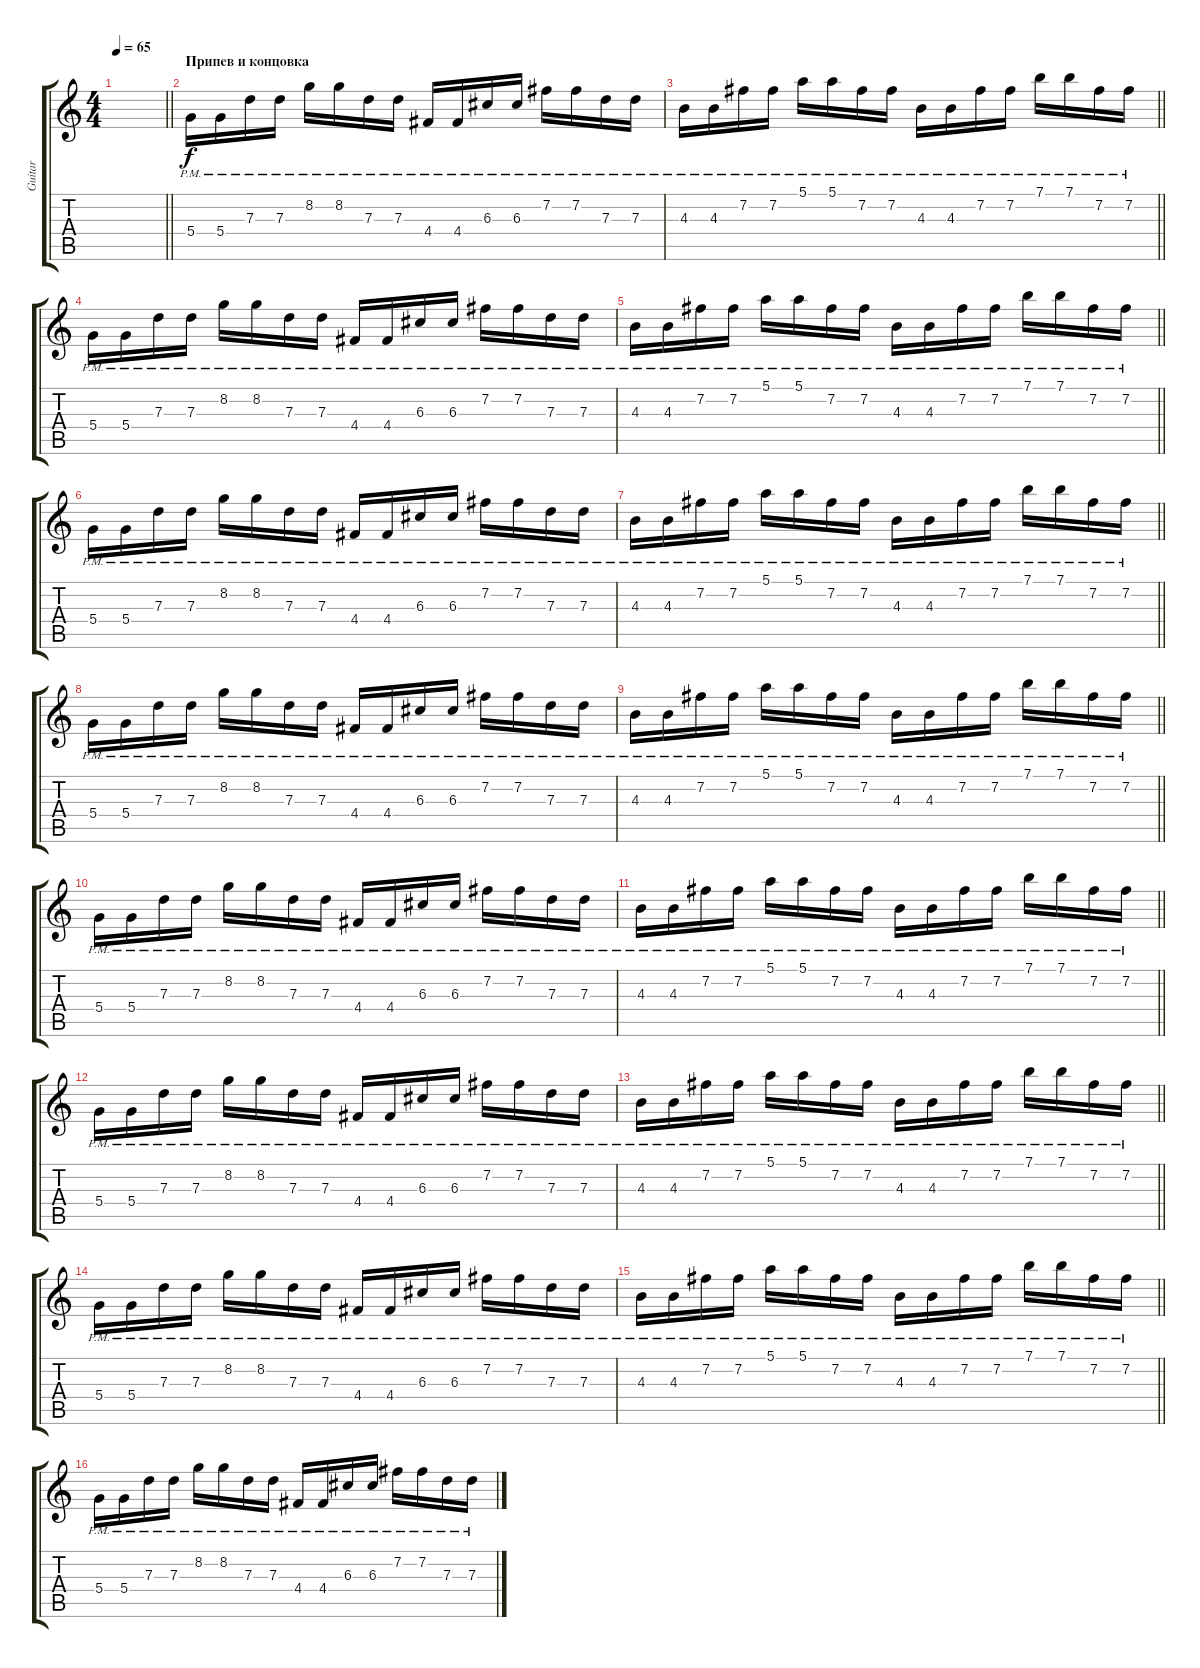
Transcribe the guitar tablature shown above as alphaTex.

\track ("Guitar" "Guitar") {instrument overdrivenguitar}
\staff {score tabs}
\tuning (E4 B3 G3 D3 A2 E2) {hide}
\ts (4 4)
\tempo 65
\clef g2
\barLineRight lightlight
\ks c
|
\section ("" "Припев и концовка")
5.4{pm}.16 5.4{pm}.16 7.3{pm}.16 7.3{pm}.16 8.2{pm}.16 8.2{pm}.16 7.3{pm}.16 7.3{pm}.16 4.4{pm}.16 4.4{pm}.16 6.3{pm}.16 6.3{pm}.16 7.2{pm}.16 7.2{pm}.16 7.3{pm}.16 7.3{pm}.16 |
\barLineRight lightlight
4.3{pm}.16 4.3{pm}.16 7.2{pm}.16 7.2{pm}.16 5.1{pm}.16 5.1{pm}.16 7.2{pm}.16 7.2{pm}.16 4.3{pm}.16 4.3{pm}.16 7.2{pm}.16 7.2{pm}.16 7.1{pm}.16 7.1{pm}.16 7.2{pm}.16 7.2{pm}.16 |
5.4{pm}.16 5.4{pm}.16 7.3{pm}.16 7.3{pm}.16 8.2{pm}.16 8.2{pm}.16 7.3{pm}.16 7.3{pm}.16 4.4{pm}.16 4.4{pm}.16 6.3{pm}.16 6.3{pm}.16 7.2{pm}.16 7.2{pm}.16 7.3{pm}.16 7.3{pm}.16 |
\barLineRight lightlight
4.3{pm}.16 4.3{pm}.16 7.2{pm}.16 7.2{pm}.16 5.1{pm}.16 5.1{pm}.16 7.2{pm}.16 7.2{pm}.16 4.3{pm}.16 4.3{pm}.16 7.2{pm}.16 7.2{pm}.16 7.1{pm}.16 7.1{pm}.16 7.2{pm}.16 7.2{pm}.16 |
5.4{pm}.16 5.4{pm}.16 7.3{pm}.16 7.3{pm}.16 8.2{pm}.16 8.2{pm}.16 7.3{pm}.16 7.3{pm}.16 4.4{pm}.16 4.4{pm}.16 6.3{pm}.16 6.3{pm}.16 7.2{pm}.16 7.2{pm}.16 7.3{pm}.16 7.3{pm}.16 |
\barLineRight lightlight
4.3{pm}.16 4.3{pm}.16 7.2{pm}.16 7.2{pm}.16 5.1{pm}.16 5.1{pm}.16 7.2{pm}.16 7.2{pm}.16 4.3{pm}.16 4.3{pm}.16 7.2{pm}.16 7.2{pm}.16 7.1{pm}.16 7.1{pm}.16 7.2{pm}.16 7.2{pm}.16 |
5.4{pm}.16 5.4{pm}.16 7.3{pm}.16 7.3{pm}.16 8.2{pm}.16 8.2{pm}.16 7.3{pm}.16 7.3{pm}.16 4.4{pm}.16 4.4{pm}.16 6.3{pm}.16 6.3{pm}.16 7.2{pm}.16 7.2{pm}.16 7.3{pm}.16 7.3{pm}.16 |
\barLineRight lightlight
4.3{pm}.16 4.3{pm}.16 7.2{pm}.16 7.2{pm}.16 5.1{pm}.16 5.1{pm}.16 7.2{pm}.16 7.2{pm}.16 4.3{pm}.16 4.3{pm}.16 7.2{pm}.16 7.2{pm}.16 7.1{pm}.16 7.1{pm}.16 7.2{pm}.16 7.2{pm}.16 |
5.4{pm}.16 5.4{pm}.16 7.3{pm}.16 7.3{pm}.16 8.2{pm}.16 8.2{pm}.16 7.3{pm}.16 7.3{pm}.16 4.4{pm}.16 4.4{pm}.16 6.3{pm}.16 6.3{pm}.16 7.2{pm}.16 7.2{pm}.16 7.3{pm}.16 7.3{pm}.16 |
\barLineRight lightlight
4.3{pm}.16 4.3{pm}.16 7.2{pm}.16 7.2{pm}.16 5.1{pm}.16 5.1{pm}.16 7.2{pm}.16 7.2{pm}.16 4.3{pm}.16 4.3{pm}.16 7.2{pm}.16 7.2{pm}.16 7.1{pm}.16 7.1{pm}.16 7.2{pm}.16 7.2{pm}.16 |
5.4{pm}.16 5.4{pm}.16 7.3{pm}.16 7.3{pm}.16 8.2{pm}.16 8.2{pm}.16 7.3{pm}.16 7.3{pm}.16 4.4{pm}.16 4.4{pm}.16 6.3{pm}.16 6.3{pm}.16 7.2{pm}.16 7.2{pm}.16 7.3{pm}.16 7.3{pm}.16 |
\barLineRight lightlight
4.3{pm}.16 4.3{pm}.16 7.2{pm}.16 7.2{pm}.16 5.1{pm}.16 5.1{pm}.16 7.2{pm}.16 7.2{pm}.16 4.3{pm}.16 4.3{pm}.16 7.2{pm}.16 7.2{pm}.16 7.1{pm}.16 7.1{pm}.16 7.2{pm}.16 7.2{pm}.16 |
5.4{pm}.16 5.4{pm}.16 7.3{pm}.16 7.3{pm}.16 8.2{pm}.16 8.2{pm}.16 7.3{pm}.16 7.3{pm}.16 4.4{pm}.16 4.4{pm}.16 6.3{pm}.16 6.3{pm}.16 7.2{pm}.16 7.2{pm}.16 7.3{pm}.16 7.3{pm}.16 |
\barLineRight lightlight
4.3{pm}.16 4.3{pm}.16 7.2{pm}.16 7.2{pm}.16 5.1{pm}.16 5.1{pm}.16 7.2{pm}.16 7.2{pm}.16 4.3{pm}.16 4.3{pm}.16 7.2{pm}.16 7.2{pm}.16 7.1{pm}.16 7.1{pm}.16 7.2{pm}.16 7.2{pm}.16 |
5.4{pm}.16 5.4{pm}.16 7.3{pm}.16 7.3{pm}.16 8.2{pm}.16 8.2{pm}.16 7.3{pm}.16 7.3{pm}.16 4.4{pm}.16 4.4{pm}.16 6.3{pm}.16 6.3{pm}.16 7.2{pm}.16 7.2{pm}.16 7.3{pm}.16 7.3{pm}.16
